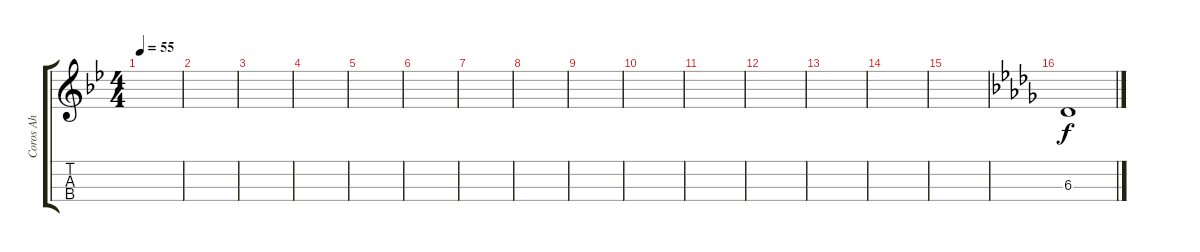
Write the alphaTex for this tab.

\track ("Coros Ah" "Coros Ah") {instrument choiraahs}
\staff {score tabs}
\tuning (A4 D4 G3 C3) {hide}
\ts (4 4)
\tempo 55
\clef g2
\ks bb
|
|
|
|
|
|
|
|
|
|
|
|
|
|
|
\ks db
6.3.1
